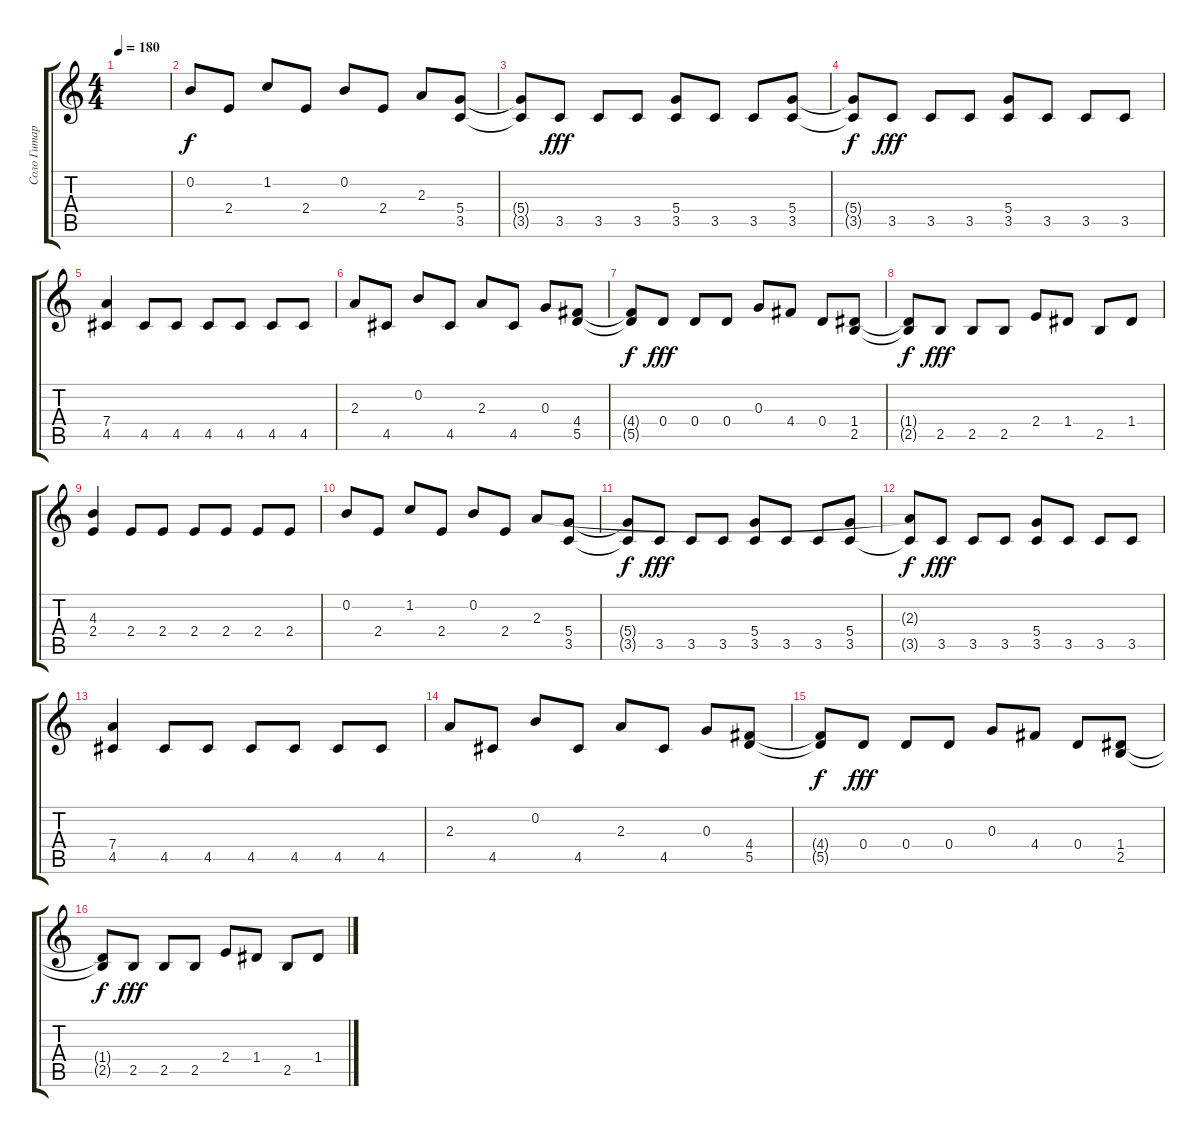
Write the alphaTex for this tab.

\track ("Соло Гитара" "Соло Гитар") {instrument overdrivenguitar}
\staff {score tabs}
\tuning (E4 B3 G3 D3 A2 E2) {hide}
\ts (4 4)
\tempo 180
\clef g2
\ks c
|
0.2.8 2.4.8 1.2.8 2.4.8 0.2.8 2.4.8 2.3.8 (5.4 3.5).8 |
(5.4{t} 3.5{t}).8{dy f} 3.5.8{dy fff} 3.5.8 3.5.8 (5.4 3.5).8 3.5.8 3.5.8 (5.4 3.5).8 |
(5.4{t} 3.5{t}).8{dy f} 3.5.8{dy fff} 3.5.8 3.5.8 (5.4 3.5).8 3.5.8 3.5.8 3.5.8 |
(7.4 4.5).4 4.5.8 4.5.8 4.5.8 4.5.8 4.5.8 4.5.8 |
2.3.8 4.5.8 0.2.8 4.5.8 2.3.8 4.5.8 0.3.8 (4.4 5.5).8 |
(4.4{t} 5.5{t}).8{dy f} 0.4.8{dy fff} 0.4.8 0.4.8 0.3.8 4.4.8 0.4.8 (1.4 2.5).8 |
(1.4{t} 2.5{t}).8{dy f} 2.5.8{dy fff} 2.5.8 2.5.8 2.4.8 1.4.8 2.5.8 1.4.8 |
(4.3 2.4).4 2.4.8 2.4.8 2.4.8 2.4.8 2.4.8 2.4.8 |
0.2.8 2.4.8 1.2.8 2.4.8 0.2.8 2.4.8 2.3.8 (5.4 3.5).8 |
(5.4{t} 3.5{t}).8{dy f} 3.5.8{dy fff} 3.5.8 3.5.8 (5.4 3.5).8 3.5.8 3.5.8 (5.4 3.5).8 |
(2.3{t} 3.5{t}).8{dy f} 3.5.8{dy fff} 3.5.8 3.5.8 (5.4 3.5).8 3.5.8 3.5.8 3.5.8 |
(7.4 4.5).4 4.5.8 4.5.8 4.5.8 4.5.8 4.5.8 4.5.8 |
2.3.8 4.5.8 0.2.8 4.5.8 2.3.8 4.5.8 0.3.8 (4.4 5.5).8 |
(4.4{t} 5.5{t}).8{dy f} 0.4.8{dy fff} 0.4.8 0.4.8 0.3.8 4.4.8 0.4.8 (1.4 2.5).8 |
(1.4{t} 2.5{t}).8{dy f} 2.5.8{dy fff} 2.5.8 2.5.8 2.4.8 1.4.8 2.5.8 1.4.8
